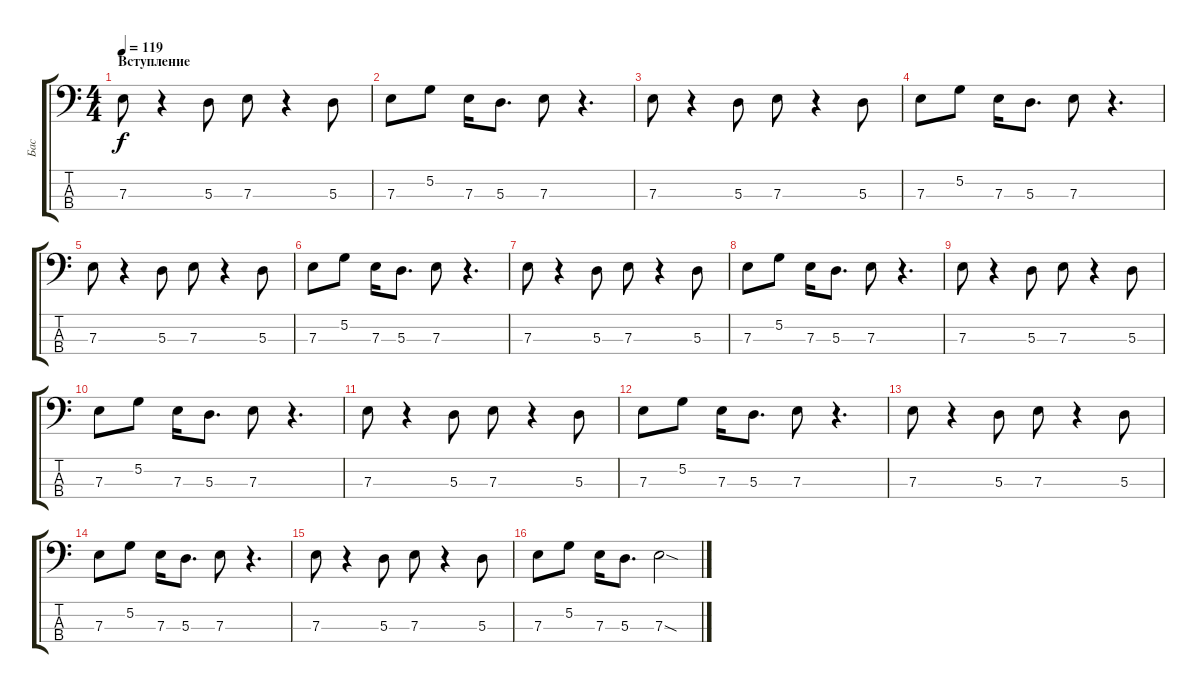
\track ("Бас" "Бас") {instrument electricbasspick}
\staff {score tabs}
\tuning (G2 D2 A1 E1) {hide}
\ts (4 4)
\section ("" "Вступление")
\tempo 119
\clef f4
\ks c
7.3.8{dy f instrument electricbasspick} r.4 5.3.8 7.3.8 r.4 5.3.8 |
7.3.8 5.2.8 7.3.16 5.3.8{d} 7.3.8 r.4{d} |
7.3.8 r.4 5.3.8 7.3.8 r.4 5.3.8 |
7.3.8 5.2.8 7.3.16 5.3.8{d} 7.3.8 r.4{d} |
7.3.8 r.4 5.3.8 7.3.8 r.4 5.3.8 |
7.3.8 5.2.8 7.3.16 5.3.8{d} 7.3.8 r.4{d} |
7.3.8 r.4 5.3.8 7.3.8 r.4 5.3.8 |
7.3.8 5.2.8 7.3.16 5.3.8{d} 7.3.8 r.4{d} |
7.3.8 r.4 5.3.8 7.3.8 r.4 5.3.8 |
7.3.8 5.2.8 7.3.16 5.3.8{d} 7.3.8 r.4{d} |
7.3.8 r.4 5.3.8 7.3.8 r.4 5.3.8 |
7.3.8 5.2.8 7.3.16 5.3.8{d} 7.3.8 r.4{d} |
7.3.8 r.4 5.3.8 7.3.8 r.4 5.3.8 |
7.3.8 5.2.8 7.3.16 5.3.8{d} 7.3.8 r.4{d} |
7.3.8 r.4 5.3.8 7.3.8 r.4 5.3.8 |
7.3.8 5.2.8 7.3.16 5.3.8{d} 7.3{sod}.2
